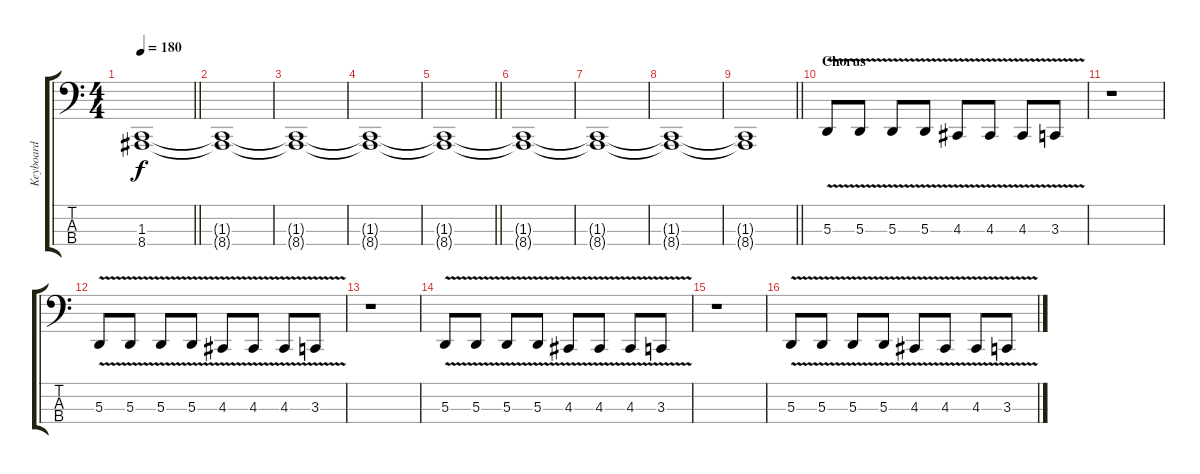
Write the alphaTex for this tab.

\track ("Keyboard" "Keyboard") {instrument lead2sawtooth}
\staff {score tabs}
\tuning (G2 D2 A1 E1) {hide}
\ts (4 4)
\tempo 180
\clef f4
\barLineRight lightlight
\ks c
(1.3{t} 8.4{t}).1{dy f} |
(1.3{t} 8.4{t}).1 |
(1.3{t} 8.4{t}).1 |
(1.3{t} 8.4{t}).1 |
\barLineRight lightlight
(1.3{t} 8.4{t}).1 |
(1.3{t} 8.4{t}).1 |
(1.3{t} 8.4{t}).1 |
(1.3{t} 8.4{t}).1 |
\barLineRight lightlight
(1.3{t} 8.4{t}).1 |
\section ("" "Chorus")
5.3{v}.8 5.3{v}.8 5.3{v}.8 5.3{v}.8 4.3{v}.8 4.3{v}.8 4.3{v}.8 3.3{v}.8 |
r.1 |
5.3{v}.8 5.3{v}.8 5.3{v}.8 5.3{v}.8 4.3{v}.8 4.3{v}.8 4.3{v}.8 3.3{v}.8 |
r.1 |
5.3{v}.8 5.3{v}.8 5.3{v}.8 5.3{v}.8 4.3{v}.8 4.3{v}.8 4.3{v}.8 3.3{v}.8 |
r.1 |
5.3{v}.8 5.3{v}.8 5.3{v}.8 5.3{v}.8 4.3{v}.8 4.3{v}.8 4.3{v}.8 3.3{v}.8
